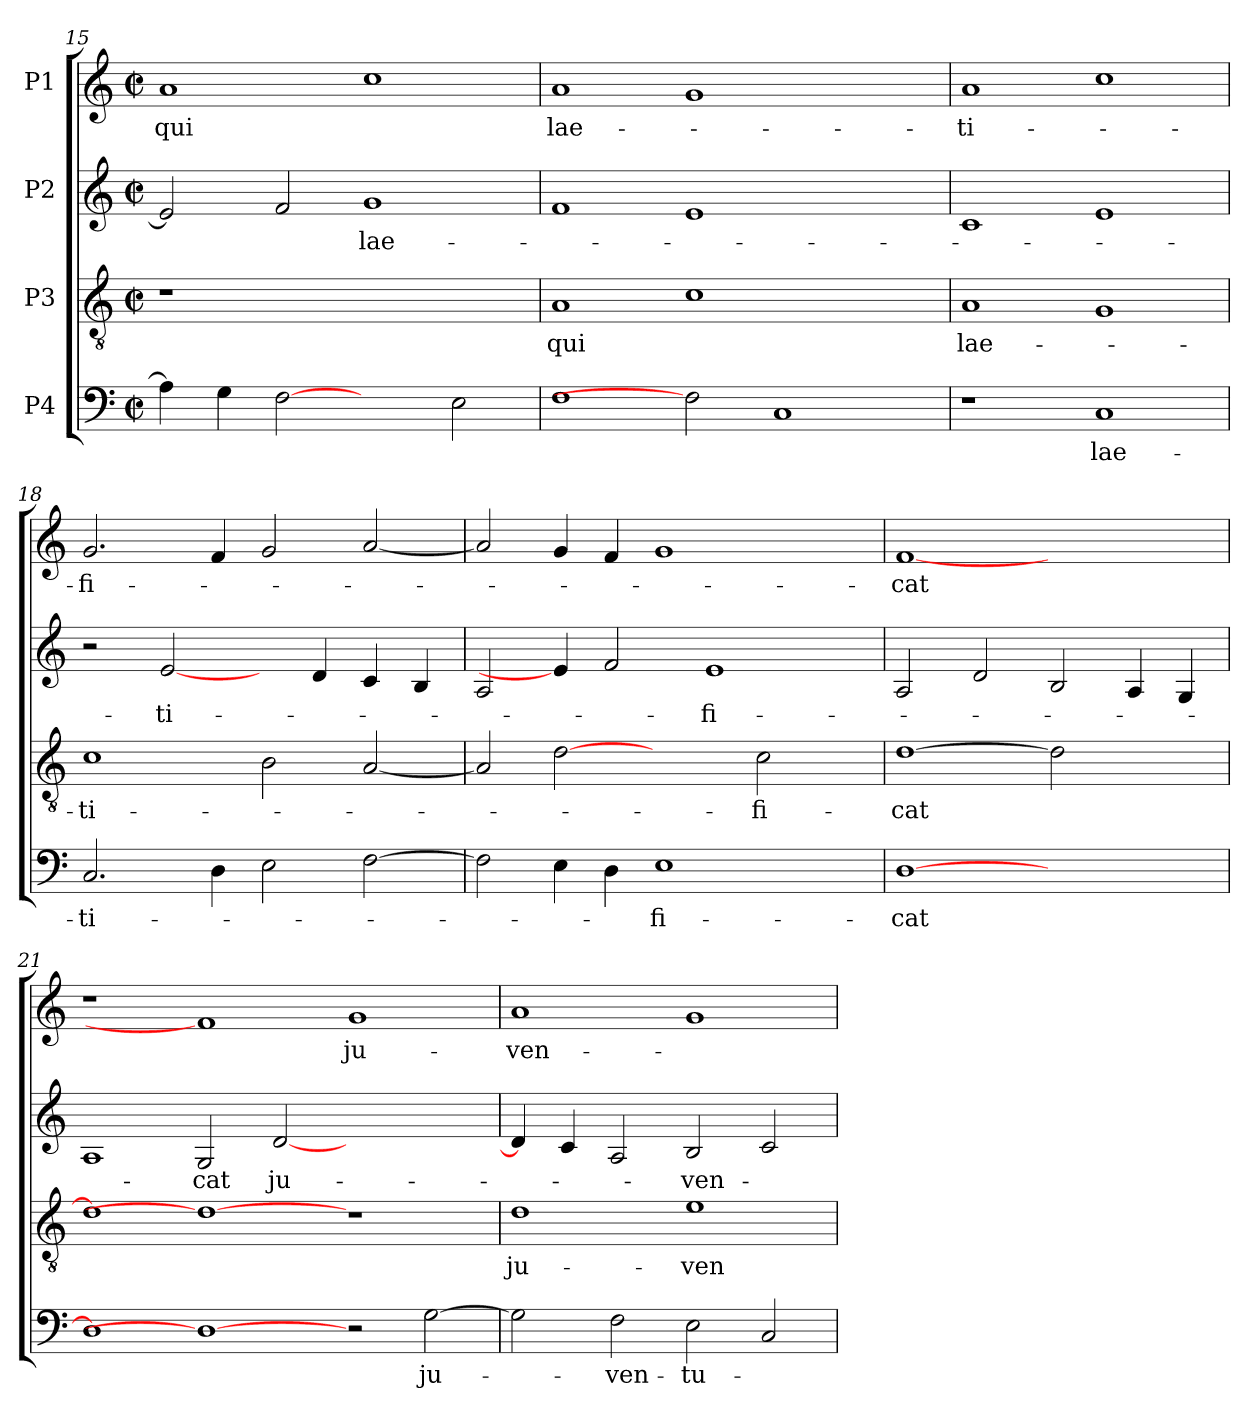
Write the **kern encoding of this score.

**kern	**text	**kern	**text	**kern	**text	**kern	**text
*part4	*part4	*part3	*part3	*part2	*part2	*part1	*part1
*staff4	*staff4	*staff3	*staff3	*staff2	*staff2	*staff1	*staff1
*I"P4	*	*I"P3	*	*I"P2	*	*I"P1	*
*clefF4	*	*clefGv2	*	*clefG2	*	*clefG2	*
*	*	*ITrd7c12	*	*	*	*	*
*k[]	*	*k[]	*	*k[]	*	*k[]	*
*C:	*	*C:	*	*C:	*	*C:	*
*M2/2	*	*M2/2	*	*M2/2	*	*M2/2	*
*met(c|)	*	*met(c|)	*	*met(c|)	*	*met(c|)	*
=15	=15	=15	=15	=15	=15	=15	=15
!	!	!LO:N:vis=1	!	!	!	!	!
!	!	!	!	!	!	!	!LO:LY:b:color=#000000
4Ai\]	.	1r	.	2ei/]	.	1ai	qui
4Gi\	.	.	.	.	.	.	.
[2Fi	.	.	.	2fi/	.	.	.
!	!	!	!	!	!LO:LY:b:color=#000000	!	!
2ryy	.	1ryy	.	1gi	lae-	1cci	.
2Ei\	.	.	.	.	.	.	.
=16	=16	=16	=16	=16	=16	=16	=16
!	!	!	!LO:LY:b:color=#000000	!	!	!	!
!	!	!	!	!	!	!	!LO:LY:b:color=#000000
1Fi	.	1AAi	qui	1fi	.	1ai	lae-
2Fi]	.	1Ci	.	1ei	.	1gi	.
1Ci	.	.	.	.	.	.	.
.	.	2ryy	.	2ryy	.	2ryy	.
=17	=17	=17	=17	=17	=17	=17	=17
!	!	!	!LO:LY:b:color=#000000	!	!	!	!
!	!	!	!	!	!	!	!LO:LY:b:color=#000000
1r	.	1AAi	lae-	1ci	.	1ai	-ti-
!	!LO:LY:b:color=#000000	!	!	!	!	!	!
1Ci	lae-	1GGi	.	1ei	.	1cci	.
!!LO:LB:g=z
=18	=18	=18	=18	=18	=18	=18	=18
!	!LO:LY:b:color=#000000	!	!	!	!	!	!
!	!	!	!LO:LY:b:color=#000000	!	!	!	!
!	!	!	!	!	!	!	!LO:LY:b:color=#000000
2.Ci/	-ti-	1Ci	-ti-	2r	.	2.gi/	-fi-
!	!	!	!	!	!LO:LY:b:color=#000000	!	!
.	.	.	.	[2ei/	-ti-	.	.
4Di\	.	.	.	.	.	4fi/	.
2Ei\	.	2BBi\	.	4ryy	.	2gi/	.
.	.	.	.	4di/	.	.	.
[2Fi\	.	[2AAi/	.	4ci/	.	[2ai/	.
.	.	.	.	4Bi/	.	.	.
=19	=19	=19	=19	=19	=19	=19	=19
2Fi\]	.	2AAi/]	.	2Ai/	.	2ai/]	.
4Ei\	.	[2Di	.	4ei/]	.	4gi/	.
4Di\	.	.	.	2fi/	.	4fi/	.
!	!LO:LY:b:color=#000000	!	!	!	!	!	!
1Ei	-fi-	2ryy	.	.	.	1gi	.
!	!	!	!	!	!LO:LY:b:color=#000000	!	!
.	.	.	.	1ei	-fi-	.	.
!	!	!	!LO:LY:b:color=#000000	!	!	!	!
.	.	2Ci\	-fi-	.	.	.	.
4ryy	.	4ryy	.	.	.	4ryy	.
=20	=20	=20	=20	=20	=20	=20	=20
!	!LO:LY:b:color=#000000	!	!	!	!	!	!
!	!	!	!LO:LY:b:color=#000000	!	!	!	!
!	!	!	!	!	!	!	!LO:LY:b:color=#000000
[1Di	-cat	[1Di	-cat	2Ai/	.	[1fi	-cat
.	.	.	.	2di/	.	.	.
1ryy	.	2Di]	.	2Bi/	.	1ryy	.
.	.	2ryy	.	4Ai/	.	.	.
.	.	.	.	4Gi/	.	.	.
=21	=21	=21	=21	=21	=21	=21	=21
1Di]	.	1Di]	.	1Ai	.	1r	.
!	!	!	!	!	!LO:LY:b:color=#000000	!	!
1Di_	.	1Di_	.	2Gi/	-cat	1fi]	.
!	!	!	!	!	!LO:LY:b:color=#000000	!	!
.	.	.	.	[2di/	ju-	.	.
!	!	!	!	!	!	!	!LO:LY:b:color=#000000
2r	.	1r	.	1ryy	.	1gi	ju-
!	!LO:LY:b:color=#000000	!	!	!	!	!	!
[2Gi\	ju-	.	.	.	.	.	.
=22	=22	=22	=22	=22	=22	=22	=22
!	!	!	!LO:LY:b:color=#000000	!	!	!	!
!	!	!	!	!	!	!	!LO:LY:b:color=#000000
2Gi\]	.	1Di	ju-	4di/]	.	1ai	-ven-
.	.	.	.	4ci/	.	.	.
!	!LO:LY:b:color=#000000	!	!	!	!	!	!
2Fi\	-ven-	.	.	2Ai/	.	.	.
!	!LO:LY:b:color=#000000	!	!	!	!	!	!
!	!	!	!LO:LY:b:color=#000000	!	!	!	!
!	!	!	!	!	!LO:LY:b:color=#000000	!	!
2Ei\	-tu-	1Ei	-ven-	2Bi/	-ven-	1gi	.
2Ci/	.	.	.	2ci/	.	.	.
=	=	=	=	=	=	=	=
*-	*-	*-	*-	*-	*-	*-	*-
